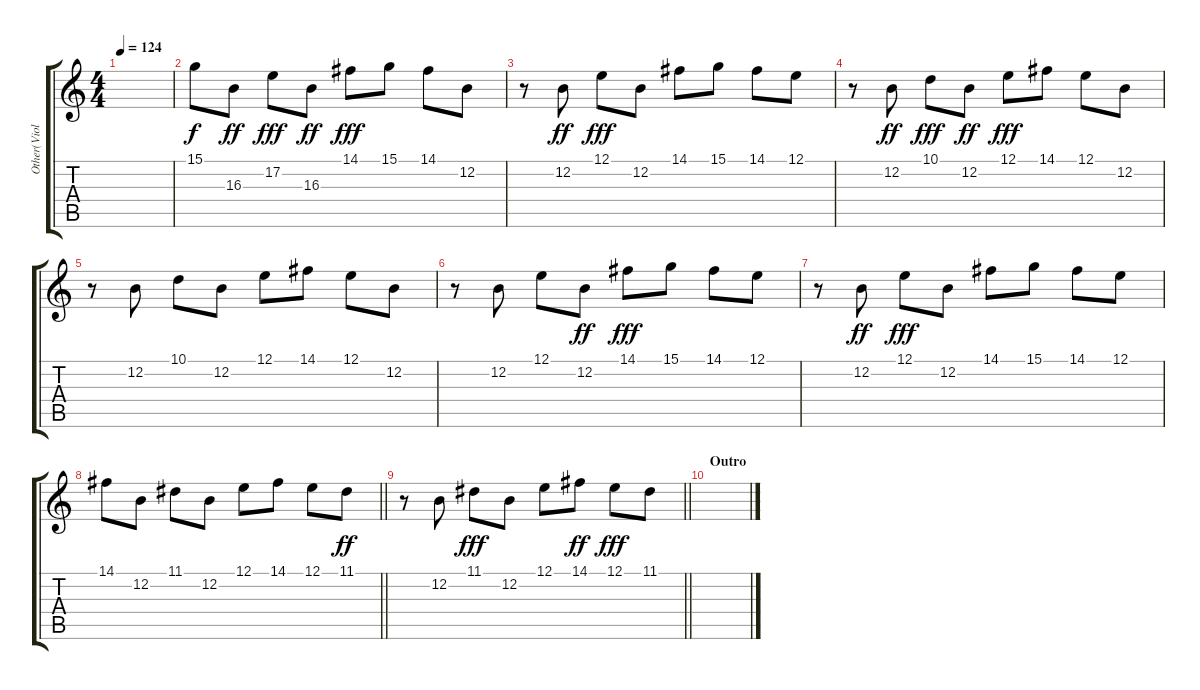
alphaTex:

\track ("Other(Viola)" "Other(Viol") {instrument violin}
\staff {score tabs}
\tuning (E4 B3 G3 D3 A2 E2) {hide}
\ts (4 4)
\tempo 124
\clef g2
\ks c
|
15.1.8 16.3.8{dy ff} 17.2.8{dy fff} 16.3.8{dy ff} 14.1.8{dy fff} 15.1.8 14.1.8 12.2.8 |
r.8 12.2.8{dy ff} 12.1.8{dy fff} 12.2.8 14.1.8 15.1.8 14.1.8 12.1.8 |
r.8 12.2.8{dy ff} 10.1.8{dy fff} 12.2.8{dy ff} 12.1.8{dy fff} 14.1.8 12.1.8 12.2.8 |
r.8 12.2.8 10.1.8 12.2.8 12.1.8 14.1.8 12.1.8 12.2.8 |
r.8 12.2.8 12.1.8 12.2.8{dy ff} 14.1.8{dy fff} 15.1.8 14.1.8 12.1.8 |
r.8 12.2.8{dy ff} 12.1.8{dy fff} 12.2.8 14.1.8 15.1.8 14.1.8 12.1.8 |
\barLineRight lightlight
14.1.8 12.2.8 11.1.8 12.2.8 12.1.8 14.1.8 12.1.8 11.1.8{dy ff} |
\barLineRight lightlight
r.8 12.2.8 11.1.8{dy fff} 12.2.8 12.1.8 14.1.8{dy ff} 12.1.8{dy fff} 11.1.8 |
\section ("" "Outro")
